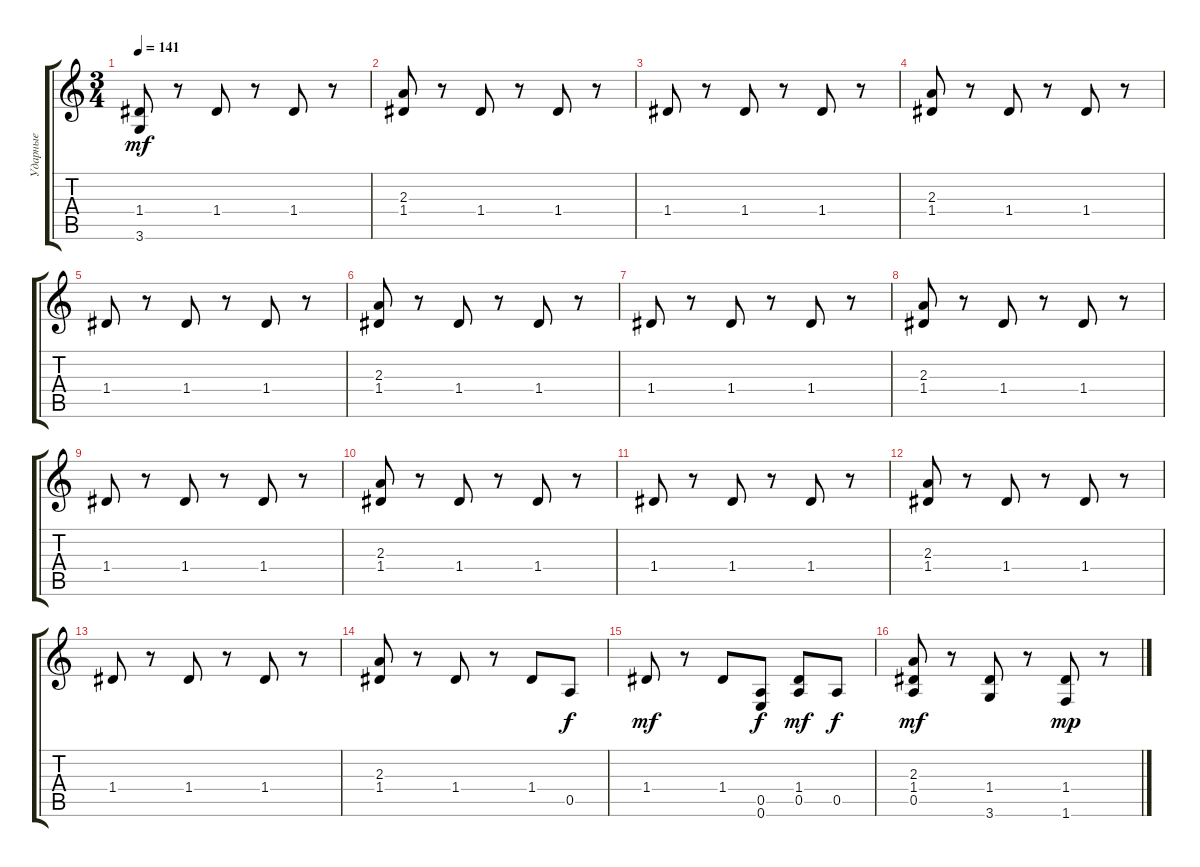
\track ("Ударные" "Ударные") {instrument acousticguitarnylon}
\staff {score tabs}
\tuning (E4 B3 G3 D3 A2 E2) {hide}
\ts (3 4)
\tempo 141
\clef g2
\ks c
(1.4 3.6).8{dy mf} r.8 1.4.8 r.8 1.4.8 r.8 |
(2.3 1.4).8 r.8 1.4.8 r.8 1.4.8 r.8 |
1.4.8 r.8 1.4.8 r.8 1.4.8 r.8 |
(2.3 1.4).8 r.8 1.4.8 r.8 1.4.8 r.8 |
1.4.8 r.8 1.4.8 r.8 1.4.8 r.8 |
(2.3 1.4).8 r.8 1.4.8 r.8 1.4.8 r.8 |
1.4.8 r.8 1.4.8 r.8 1.4.8 r.8 |
(2.3 1.4).8 r.8 1.4.8 r.8 1.4.8 r.8 |
1.4.8 r.8 1.4.8 r.8 1.4.8 r.8 |
(2.3 1.4).8 r.8 1.4.8 r.8 1.4.8 r.8 |
1.4.8 r.8 1.4.8 r.8 1.4.8 r.8 |
(2.3 1.4).8 r.8 1.4.8 r.8 1.4.8 r.8 |
1.4.8 r.8 1.4.8 r.8 1.4.8 r.8 |
(2.3 1.4).8 r.8 1.4.8 r.8 1.4.8 0.5.8{dy f} |
1.4.8{dy mf} r.8 1.4.8 (0.5 0.6).8{dy f} (1.4 0.5).8{dy mf} 0.5.8{dy f} |
(2.3 1.4 0.5).8{dy mf} r.8 (1.4 3.6).8 r.8 (1.4 1.6).8{dy mp} r.8
